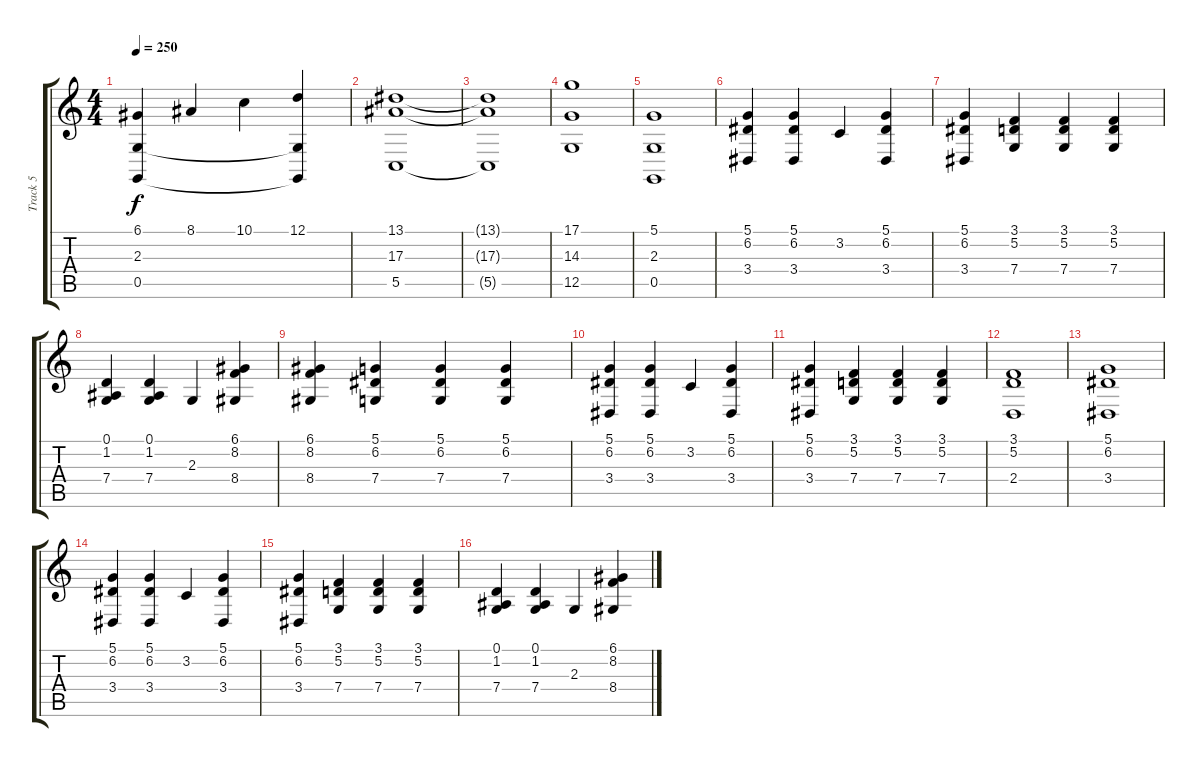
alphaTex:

\track ("Track 5" "Track 5") {instrument stringensemble1}
\staff {score tabs}
\tuning (D4 A3 F3 C3 G2 C2) {hide}
\ts (4 4)
\tempo 250
\clef g2
\ks c
(6.1 2.3{t} 0.5{t}).4{dy f} 8.1.4 10.1.4 (12.1 2.3{t} 0.5{t}).4 |
(13.1 17.3 5.5).1 |
(13.1{t} 17.3{t} 5.5{t}).1 |
(17.1 14.3 12.5).1 |
(5.1 2.3 0.5).1 |
(5.1 6.2 3.4).4 (5.1 6.2 3.4).4 3.2.4 (5.1 6.2 3.4).4 |
(5.1 6.2 3.4).4 (3.1 5.2 7.4).4 (3.1 5.2 7.4).4 (3.1 5.2 7.4).4 |
(0.1 1.2 7.4).4 (0.1 1.2 7.4).4 2.3.4 (6.1 8.2 8.4).4 |
(6.1 8.2 8.4).4 (5.1 6.2 7.4).4 (5.1 6.2 7.4).4 (5.1 6.2 7.4).4 |
(5.1 6.2 3.4).4 (5.1 6.2 3.4).4 3.2.4 (5.1 6.2 3.4).4 |
(5.1 6.2 3.4).4 (3.1 5.2 7.4).4 (3.1 5.2 7.4).4 (3.1 5.2 7.4).4 |
(3.1 5.2 2.4).1 |
(5.1 6.2 3.4).1 |
(5.1 6.2 3.4).4 (5.1 6.2 3.4).4 3.2.4 (5.1 6.2 3.4).4 |
(5.1 6.2 3.4).4 (3.1 5.2 7.4).4 (3.1 5.2 7.4).4 (3.1 5.2 7.4).4 |
(0.1 1.2 7.4).4 (0.1 1.2 7.4).4 2.3.4 (6.1 8.2 8.4).4
